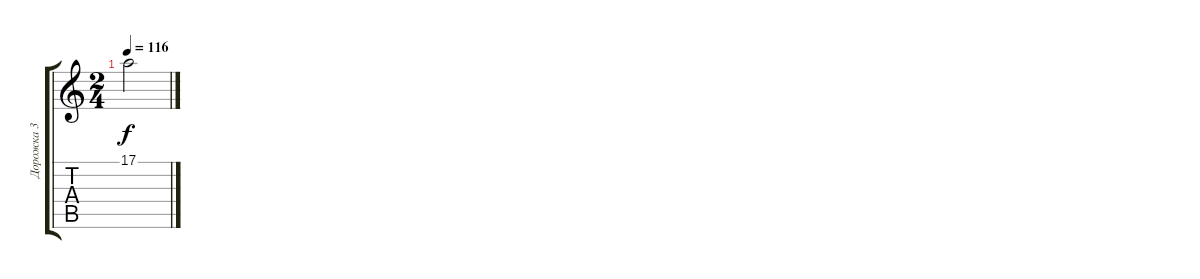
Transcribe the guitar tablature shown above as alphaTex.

\track ("Дорожка 3" "Дорожка 3") {instrument acousticgrandpiano}
\staff {score tabs}
\tuning (E4 B3 G3 D3 A2 E2) {hide}
\ts (2 4)
\tempo 116
\clef g2
\ks c
17.1{t}.2{dy f}
